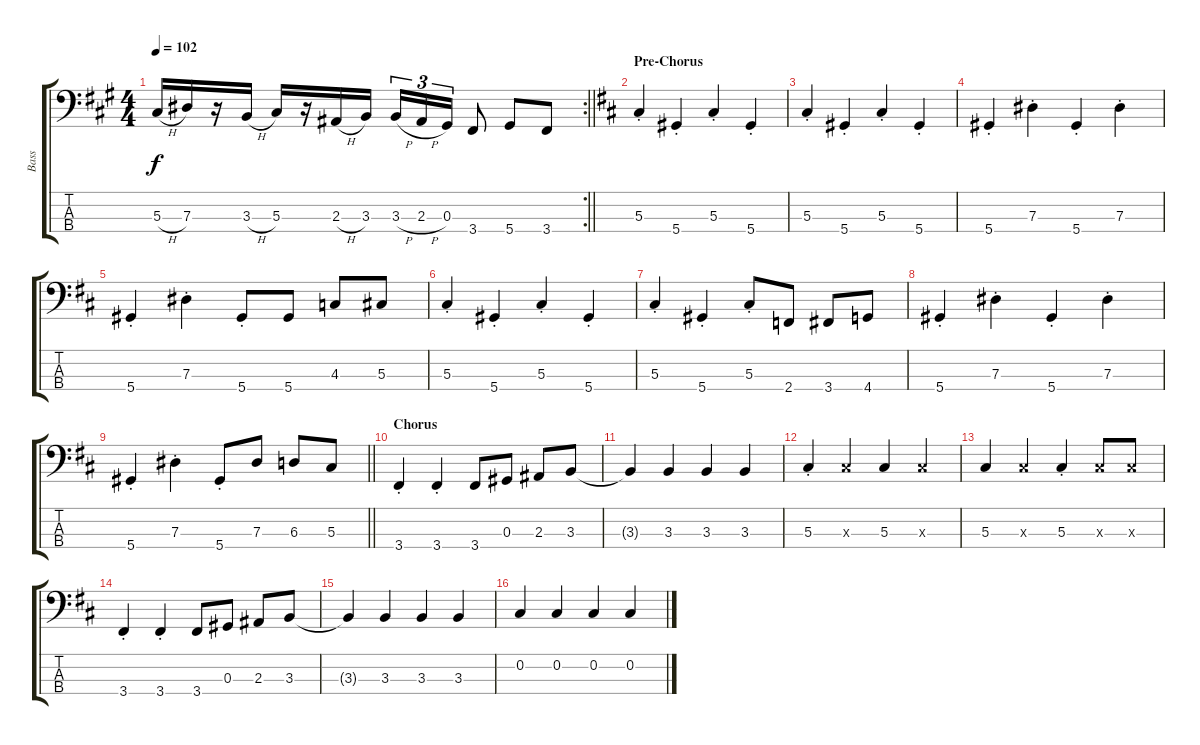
\track ("Bass" "Bass") {instrument electricbasspick}
\staff {score tabs}
\tuning (Gb2 Db2 Ab1 Eb1) {hide}
\rc 2
\ts (4 4)
\tempo 102
\clef f4
\barLineRight lightlight
\ks a
5.3{h}.16{dy f} 7.3.16 r.16 3.3{h}.16 5.3.16 r.16 2.3{h}.16 3.3.16 3.3{h}.16{tu (3 2)} 2.3{h}.16{tu (3 2)} 0.3.16{tu (3 2)} 3.4.8 5.4.8 3.4.8 |
\section ("" "Pre-Chorus")
\ks d
5.3{st}.4 5.4{st}.4 5.3{st}.4 5.4{st}.4 |
5.3{st}.4 5.4{st}.4 5.3{st}.4 5.4{st}.4 |
5.4{st}.4 7.3{st}.4 5.4{st}.4 7.3{st}.4 |
5.4{st}.4 7.3{st}.4 5.4{st}.8 5.4.8 4.3.8 5.3.8 |
5.3{st}.4 5.4{st}.4 5.3{st}.4 5.4{st}.4 |
5.3{st}.4 5.4{st}.4 5.3{st}.8 2.4.8 3.4.8 4.4.8 |
5.4{st}.4 7.3{st}.4 5.4{st}.4 7.3{st}.4 |
\barLineRight lightlight
5.4{st}.4 7.3{st}.4 5.4{st}.8 7.3.8 6.3.8 5.3.8 |
\section ("" "Chorus")
3.4{st}.4 3.4{st}.4 3.4.8 0.3.8 2.3.8 3.3.8 |
3.3{t}.4 3.3.4 3.3.4 3.3.4 |
5.3{st}.4 5.3{x}.4 5.3.4 5.3{x}.4 |
5.3.4 5.3{x}.4 5.3{st}.4 5.3{x}.8 5.3{x}.8 |
3.4{st}.4 3.4{st}.4 3.4.8 0.3.8 2.3.8 3.3.8 |
3.3{t}.4 3.3.4 3.3.4 3.3.4 |
0.2.4 0.2.4 0.2.4 0.2.4
